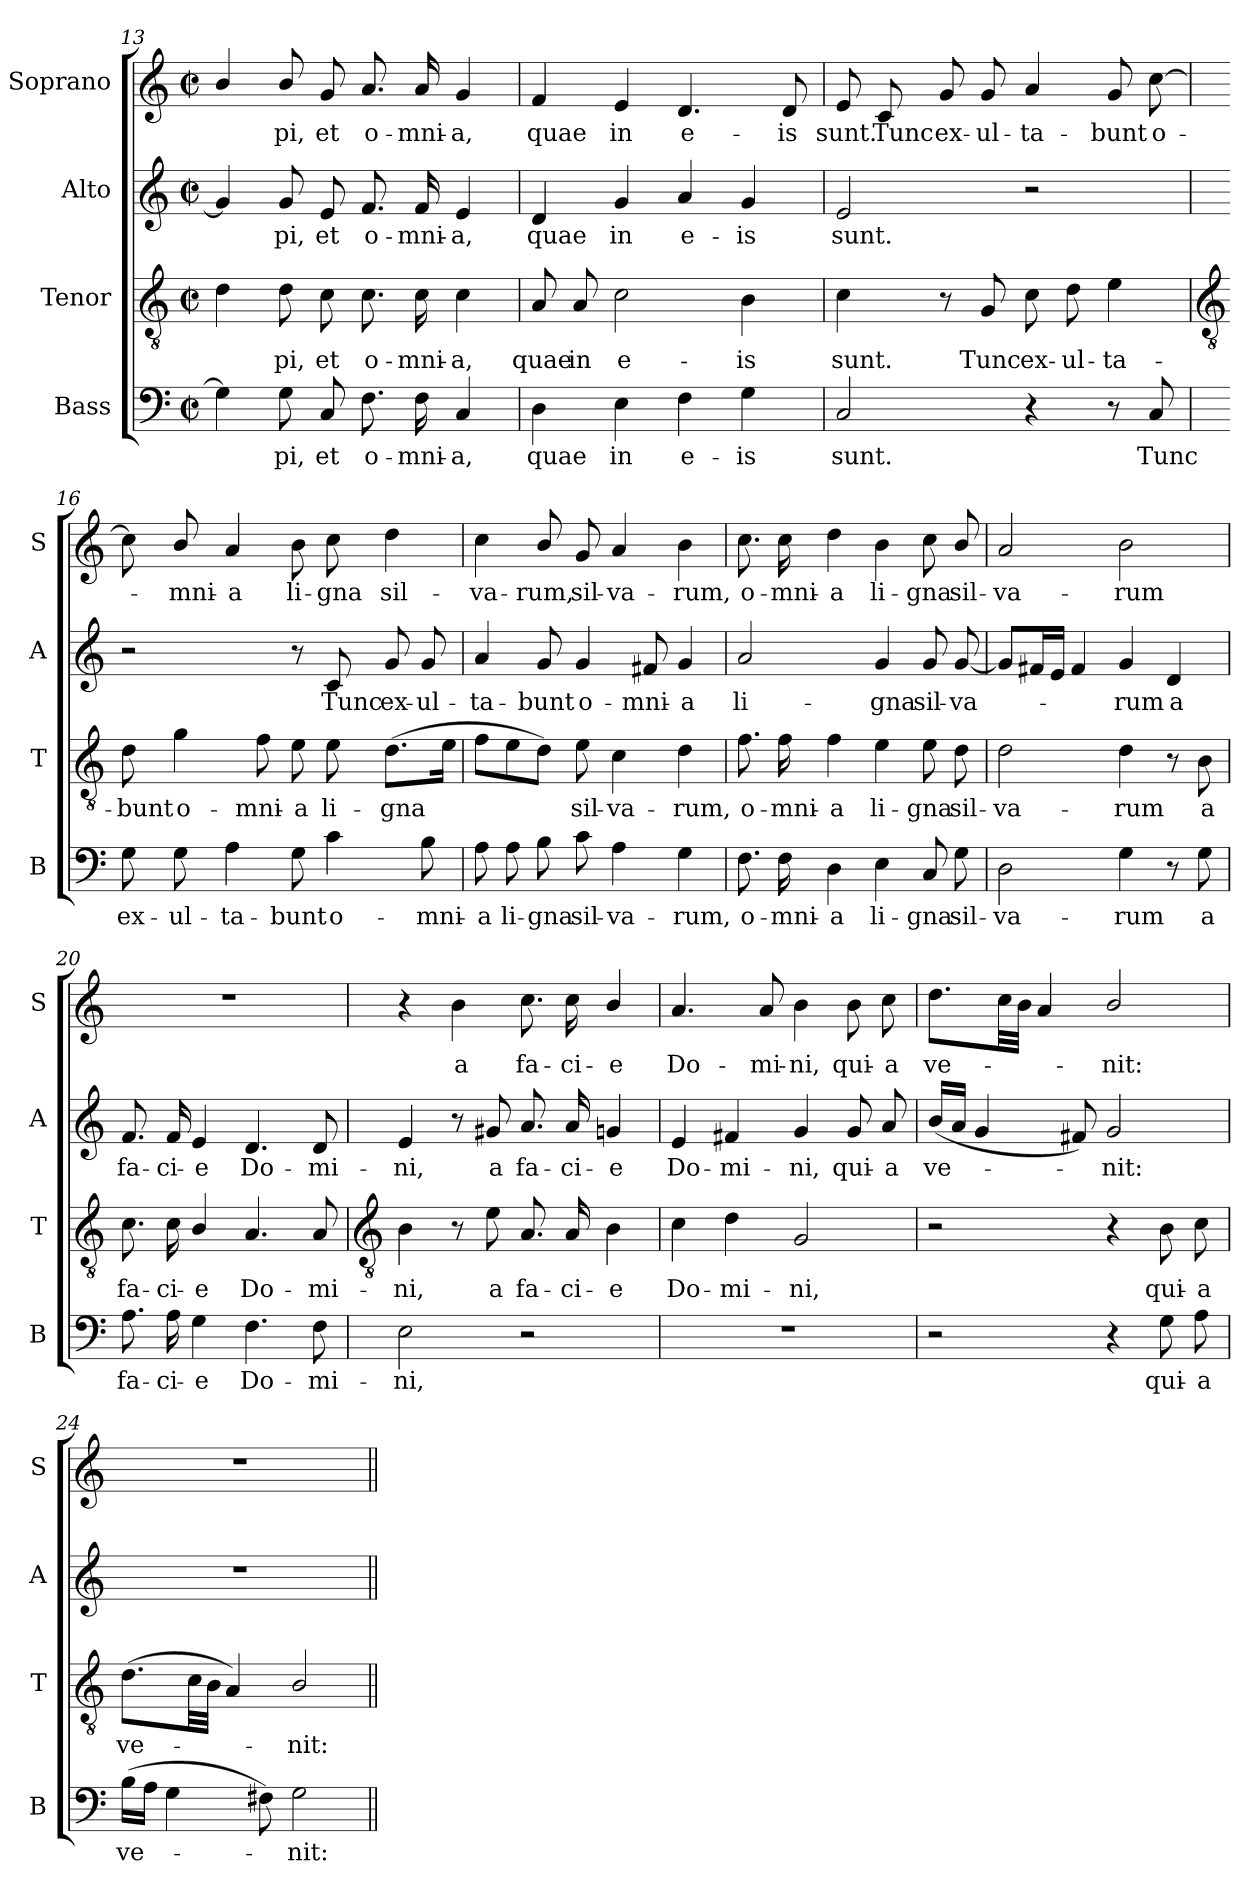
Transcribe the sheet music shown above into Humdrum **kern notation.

**kern	**text	**kern	**text	**kern	**text	**kern	**text
*part4	*part4	*part3	*part3	*part2	*part2	*part1	*part1
*staff4	*staff4	*staff3	*staff3	*staff2	*staff2	*staff1	*staff1
*I"Bass	*	*I"Tenor	*	*I"Alto	*	*I"Soprano	*
*I'B	*	*I'T	*	*I'A	*	*I'S	*
*clefF4	*	*clefGv2	*	*clefG2	*	*clefG2	*
*k[]	*	*k[]	*	*k[]	*	*k[]	*
*C:	*	*C:	*	*C:	*	*C:	*
*M2/2	*	*M2/2	*	*M2/2	*	*M2/2	*
*met(c|)	*	*met(c|)	*	*met(c|)	*	*met(c|)	*
=13	=13	=13	=13	=13	=13	=13	=13
4G]	.	4d	.	4g]	.	4b/	.
!	!LO:LY:b	!	!LO:LY:b	!	!LO:LY:b	!	!LO:LY:b
8G	pi,	8d	pi,	8g	pi,	8b/	pi,
!	!LO:LY:b	!	!LO:LY:b	!	!LO:LY:b	!	!LO:LY:b
8C	et	8c	et	8e	et	8g	et
!	!LO:LY:b	!	!LO:LY:b	!	!LO:LY:b	!	!LO:LY:b
8.F	o-	8.c	o-	8.f	o-	8.a	o-
!	!LO:LY:b	!	!LO:LY:b	!	!LO:LY:b	!	!LO:LY:b
16F	-mni-	16c	-mni-	16f	-mni-	16a	-mni-
!	!LO:LY:b	!	!LO:LY:b	!	!LO:LY:b	!	!LO:LY:b
4C	-a,	4c	-a,	4e	-a,	4g	-a,
=14	=14	=14	=14	=14	=14	=14	=14
!	!LO:LY:b	!	!LO:LY:b	!	!LO:LY:b	!	!LO:LY:b
4D	quae	8A	quae	4d	quae	4f	quae
!	!	!	!LO:LY:b	!	!	!	!
.	.	8A	in	.	.	.	.
!	!LO:LY:b	!	!LO:LY:b	!	!LO:LY:b	!	!LO:LY:b
4E	in	2c	e-	4g	in	4e	in
!	!LO:LY:b	!	!	!	!LO:LY:b	!	!LO:LY:b
4F	e-	.	.	4a	e-	4.d	e-
!	!LO:LY:b	!	!LO:LY:b	!	!LO:LY:b	!	!
4G	-is	4B	-is	4g	-is	.	.
!	!	!	!	!	!	!	!LO:LY:b
.	.	.	.	.	.	8d	-is
=15	=15	=15	=15	=15	=15	=15	=15
!	!LO:LY:b	!	!LO:LY:b	!	!LO:LY:b	!	!LO:LY:b
2C	sunt.	4c	sunt.	2e	sunt.	8e	sunt.
!	!	!	!	!	!	!	!LO:LY:b
.	.	.	.	.	.	8c	Tunc
!	!	!	!	!	!	!	!LO:LY:b
.	.	8r	.	.	.	8g	ex-
!	!	!	!LO:LY:b	!	!	!	!LO:LY:b
.	.	8G	Tunc	.	.	8g	-ul-
!	!	!	!LO:LY:b	!	!	!	!LO:LY:b
4r	.	8c	ex-	2r	.	4a	-ta-
!	!	!	!LO:LY:b	!	!	!	!
.	.	8d	-ul-	.	.	.	.
!	!	!	!LO:LY:b	!	!	!	!LO:LY:b
8r	.	4e	-ta-	.	.	8g	-bunt
!	!LO:LY:b	!	!	!	!	!	!LO:LY:b
8C	Tunc	.	.	.	.	[8cc	o-
!!LO:LB:g=z
=16	=16	=16	=16	=16	=16	=16	=16
*	*	*clefGv2	*	*	*	*	*
!	!LO:LY:b	!	!LO:LY:b	!	!	!	!
8G	ex-	8d	-bunt	2r	.	8cc]	.
!	!LO:LY:b	!	!LO:LY:b	!	!	!	!LO:LY:b
8G	-ul-	4g	o-	.	.	8b/	mni-
!	!LO:LY:b	!	!	!	!	!	!LO:LY:b
4A	-ta-	.	.	.	.	4a	-a
!	!	!	!LO:LY:b	!	!	!	!
.	.	8f	-mni-	.	.	.	.
!	!LO:LY:b	!	!LO:LY:b	!	!	!	!LO:LY:b
8G	-bunt	8e	-a	8r	.	8b	li-
!	!LO:LY:b	!	!LO:LY:b	!	!LO:LY:b	!	!LO:LY:b
4c	o-	8e	li-	8c	Tunc	8cc	-gna
!	!	!	!LO:LY:b	!	!LO:LY:b	!	!LO:LY:b
.	.	(>8.dL	-gna	8g	ex-	4dd	sil-
!	!LO:LY:b	!	!	!	!LO:LY:b	!	!
8B	-mni-	.	.	8g	-ul-	.	.
.	.	16eJ	.	.	.	.	.
=17	=17	=17	=17	=17	=17	=17	=17
!	!LO:LY:b	!	!	!	!LO:LY:b	!	!LO:LY:b
8A	-a	8fL	.	4a	-ta-	4cc	-va-
!	!LO:LY:b	!	!	!	!	!	!
8A	li-	8e	.	.	.	.	.
!	!LO:LY:b	!	!	!	!LO:LY:b	!	!LO:LY:b
8B	-gna	8dJ)	.	8g	-bunt	8b/	-rum,
!	!LO:LY:b	!	!LO:LY:b	!	!LO:LY:b	!	!LO:LY:b
8c	sil-	8e	sil-	4g	o-	8g	sil-
!	!LO:LY:b	!	!LO:LY:b	!	!	!	!LO:LY:b
4A	-va-	4c	-va-	.	.	4a	-va-
!	!	!	!	!	!LO:LY:b	!	!
.	.	.	.	8f#X	-mni-	.	.
!	!LO:LY:b	!	!LO:LY:b	!	!LO:LY:b	!	!LO:LY:b
4G	-rum,	4d	-rum,	4g	-a	4b	-rum,
=18	=18	=18	=18	=18	=18	=18	=18
!	!LO:LY:b	!	!LO:LY:b	!	!LO:LY:b	!	!LO:LY:b
8.F	o-	8.f	o-	2a	li-	8.cc	o-
!	!LO:LY:b	!	!LO:LY:b	!	!	!	!LO:LY:b
16F	-mni-	16f	-mni-	.	.	16cc	-mni-
!	!LO:LY:b	!	!LO:LY:b	!	!	!	!LO:LY:b
4D	-a	4f	-a	.	.	4dd	-a
!	!LO:LY:b	!	!LO:LY:b	!	!LO:LY:b	!	!LO:LY:b
4E	li-	4e	li-	4g	-gna	4b	li-
!	!LO:LY:b	!	!LO:LY:b	!	!LO:LY:b	!	!LO:LY:b
8C	-gna	8e	-gna	8g	sil-	8cc	-gna
!	!LO:LY:b	!	!LO:LY:b	!	!LO:LY:b	!	!LO:LY:b
8G	sil-	8d	sil-	[8g	-va-	8b/	sil-
=19	=19	=19	=19	=19	=19	=19	=19
!	!LO:LY:b	!	!LO:LY:b	!	!	!	!LO:LY:b
2D	-va-	2d	-va-	8gL]	.	2a	-va-
.	.	.	.	16f#XL	.	.	.
.	.	.	.	16eJJ	.	.	.
.	.	.	.	4f#	.	.	.
!	!LO:LY:b	!	!LO:LY:b	!	!LO:LY:b	!	!LO:LY:b
4G	-rum	4d	-rum	4g	rum	2b	-rum
!	!	!	!	!	!LO:LY:b	!	!
8r	.	8r	.	4d	a	.	.
!	!LO:LY:b	!	!LO:LY:b	!	!	!	!
8G	a	8B	a	.	.	.	.
=20	=20	=20	=20	=20	=20	=20	=20
!	!LO:LY:b	!	!LO:LY:b	!	!LO:LY:b	!	!
8.A	fa-	8.c	fa-	8.f	fa-	1r	.
!	!LO:LY:b	!	!LO:LY:b	!	!LO:LY:b	!	!
16A	-ci-	16c	-ci-	16f	-ci-	.	.
!	!LO:LY:b	!	!LO:LY:b	!	!LO:LY:b	!	!
4G	-e	4B/	-e	4e	-e	.	.
!	!LO:LY:b	!	!LO:LY:b	!	!LO:LY:b	!	!
4.F	Do-	4.A	Do-	4.d	Do-	.	.
!	!LO:LY:b	!	!LO:LY:b	!	!LO:LY:b	!	!
8F	-mi-	8A	-mi-	8d	-mi-	.	.
!!LO:LB:g=z
=21	=21	=21	=21	=21	=21	=21	=21
*	*	*clefGv2	*	*	*	*	*
!	!LO:LY:b	!	!LO:LY:b	!	!LO:LY:b	!	!
2E	-ni,	4B	-ni,	4e	-ni,	4r	.
!	!	!	!	!	!	!	!LO:LY:b
.	.	8r	.	8r	.	4b	a
!	!	!	!LO:LY:b	!	!LO:LY:b	!	!
.	.	8e	a	8g#X	a	.	.
!	!	!	!LO:LY:b	!	!LO:LY:b	!	!LO:LY:b
2r	.	8.A	fa-	8.a	fa-	8.cc	fa-
!	!	!	!LO:LY:b	!	!LO:LY:b	!	!LO:LY:b
.	.	16A	-ci-	16a	-ci-	16cc	-ci-
!	!	!	!LO:LY:b	!	!LO:LY:b	!	!LO:LY:b
.	.	4B	-e	4gn	-e	4b/	-e
=22	=22	=22	=22	=22	=22	=22	=22
!	!	!	!LO:LY:b	!	!LO:LY:b	!	!LO:LY:b
1r	.	4c	Do-	4e	Do-	4.a	Do-
!	!	!	!LO:LY:b	!	!LO:LY:b	!	!
.	.	4d	-mi-	4f#X	-mi-	.	.
!	!	!	!	!	!	!	!LO:LY:b
.	.	.	.	.	.	8a	-mi-
!	!	!	!LO:LY:b	!	!LO:LY:b	!	!LO:LY:b
.	.	2G	-ni,	4g	-ni,	4b	-ni,
!	!	!	!	!	!LO:LY:b	!	!LO:LY:b
.	.	.	.	8g	qui-	8b	qui-
!	!	!	!	!	!LO:LY:b	!	!LO:LY:b
.	.	.	.	8a	-a	8cc	-a
=23	=23	=23	=23	=23	=23	=23	=23
!	!	!	!	!	!LO:LY:b	!	!LO:LY:b
2r	.	2r	.	(<16bLL	ve-	8.ddL	ve-
.	.	.	.	16aJJ	.	.	.
.	.	.	.	4g	.	.	.
.	.	.	.	.	.	32ccLL	.
.	.	.	.	.	.	32bJJJ	.
.	.	.	.	.	.	4a	.
.	.	.	.	8f#X)	.	.	.
!	!	!	!	!	!LO:LY:b	!	!LO:LY:b
4r	.	4r	.	2g	nit:	2b/	nit:
!	!LO:LY:b	!	!LO:LY:b	!	!	!	!
8G	qui-	8B	qui-	.	.	.	.
!	!LO:LY:b	!	!LO:LY:b	!	!	!	!
8A	-a	8c	-a	.	.	.	.
=24	=24	=24	=24	=24	=24	=24	=24
!	!LO:LY:b	!	!LO:LY:b	!	!	!	!
(>16BLL	ve-	(>8.dL	ve-	1r	.	1r	.
16AJJ	.	.	.	.	.	.	.
4G	.	.	.	.	.	.	.
.	.	32cLL	.	.	.	.	.
.	.	32BJJJ	.	.	.	.	.
.	.	4A)	.	.	.	.	.
8F#X)	.	.	.	.	.	.	.
!	!LO:LY:b	!	!LO:LY:b	!	!	!	!
2G	nit:	2B/	nit:	.	.	.	.
=||	=||	=||	=||	=||	=||	=||	=||
*-	*-	*-	*-	*-	*-	*-	*-
